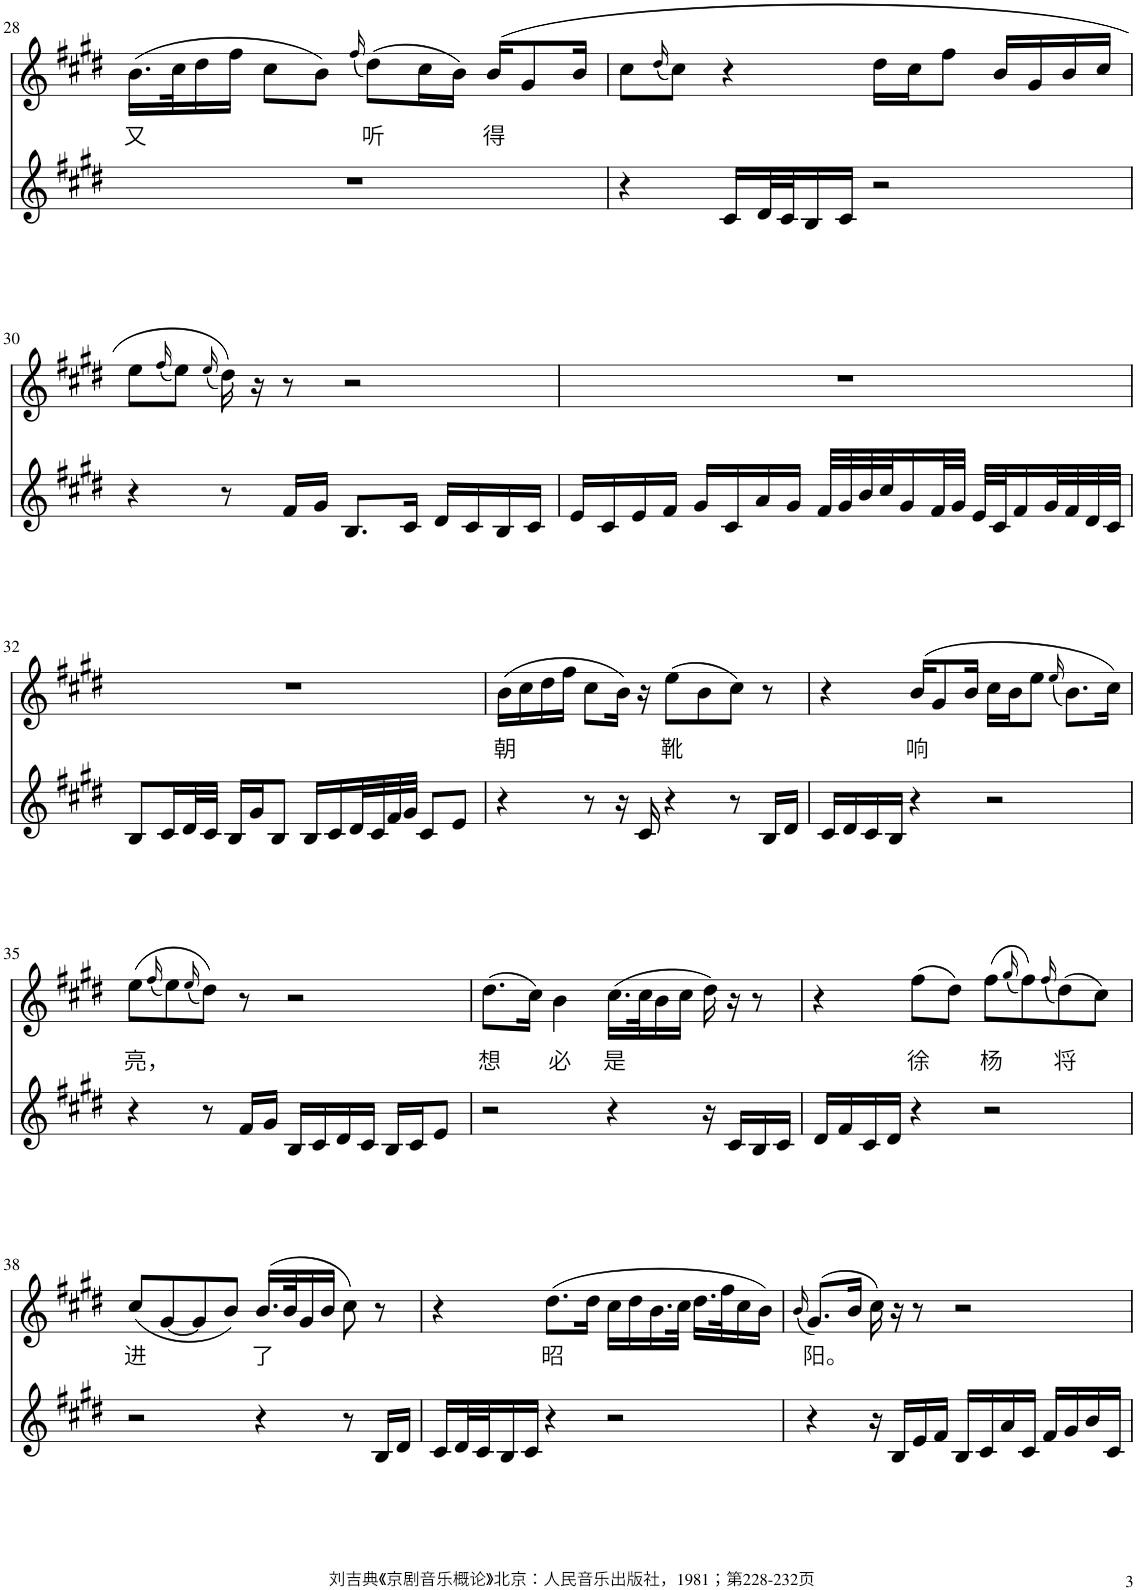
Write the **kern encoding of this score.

**kern	**kern	**text
*part2	*part1	*part1
*staff2	*staff1	*staff1
*I"Piano	*I"Piano	*
*I'Pno	*I'Pno	*
!!LO:PB:g=z
*clefG2	*clefG2	*
*k[f#c#g#d#]	*k[f#c#g#d#]	*
*M4/4	*M4/4	*
=28	=28	=28
!	!	!LO:LY:b
1r	(16.b\LL	又
.	32cc#\K	.
.	16dd#\	.
.	16ff#\JJ	.
.	8cc#\L	.
.	8b\J)	.
.	(16qff#/	.
!	!	!LO:LY:b
.	(8dd#\L)	听
.	16cc#\L	.
.	16b\JJ)	.
!	!	!LO:LY:b
.	(16b/KL	得
.	8g#/	.
.	16b/Jk	.
=29	=29	=29
4r	8cc#\L	.
.	(16qdd#/	.
.	8cc#\J)	.
16c#/LL	4r	.
32d#/L	.	.
32c#/J	.	.
16B/	.	.
16c#/JJ	.	.
2r	16dd#\LL	.
.	16cc#\J	.
.	8ff#\J	.
.	16b/LL	.
.	16g#/	.
.	16b/	.
.	16cc#/JJ	.
!!LO:LB:g=z
=30	=30	=30
4r	8ee\L	.
.	(16qff#/	.
.	8ee\J)	.
.	(16qee/	.
8r	16dd#\))	.
.	16r	.
16f#/LL	8r	.
16g#/JJ	.	.
8.B/L	2r	.
16c#/Jk	.	.
16d#/LL	.	.
16c#/	.	.
16B/	.	.
16c#/JJ	.	.
=31	=31	=31
16e/LL	1r	.
16c#/	.	.
16e/	.	.
16f#/JJ	.	.
16g#/LL	.	.
16c#/	.	.
16a/	.	.
16g#/JJ	.	.
32f#/LLL	.	.
32g#/	.	.
32b/	.	.
32cc#/J	.	.
16g#/	.	.
32f#/L	.	.
32g#/JJJ	.	.
32e/LLL	.	.
32c#/J	.	.
16f#/	.	.
32g#/L	.	.
32f#/	.	.
32d#/	.	.
32c#/JJJ	.	.
!!LO:LB:g=z
=32	=32	=32
8B/L	1r	.
16c#/L	.	.
32d#/L	.	.
32c#/JJJ	.	.
16B/LL	.	.
16g#/J	.	.
8B/J	.	.
16B/LL	.	.
16c#/	.	.
32d#/L	.	.
32c#/	.	.
32f#/	.	.
32g#/JJJ	.	.
8c#/L	.	.
8e/J	.	.
=33	=33	=33
!	!	!LO:LY:b
4r	(16b\LL	朝
.	16cc#\	.
.	16dd#\	.
.	16ff#\JJ	.
8r	8cc#\L	.
16r	16b\Jk)	.
16c#/	16r	.
!	!	!LO:LY:b
4r	(8ee\L	靴
.	8b\	.
8r	8cc#\J)	.
16B/LL	8r	.
16d#/JJ	.	.
=34	=34	=34
16c#/LL	4r	.
16d#/	.	.
16c#/	.	.
16B/JJ	.	.
!	!	!LO:LY:b
4r	(16b/KL	响
.	8g#/	.
.	16b/Jk	.
2r	16cc#\LL	.
.	16b\J	.
.	8ee\J	.
.	(16qee/	.
.	8.b\L)	.
.	16cc#\Jk)	.
!!LO:LB:g=z
=35	=35	=35
!	!	!LO:LY:b
4r	(8ee\L	亮，
.	(16qff#/	.
.	8ee\)	.
.	(16qee/	.
8r	8dd#\J))	.
16f#/LL	8r	.
16g#/JJ	.	.
16B/LL	2r	.
16c#/	.	.
16d#/	.	.
16c#/JJ	.	.
16B/LL	.	.
16c#/J	.	.
8e/J	.	.
=36	=36	=36
!	!	!LO:LY:b
2r	(8.dd#\L	想
.	16cc#\Jk)	.
!	!	!LO:LY:b
.	4b\	必
!	!	!LO:LY:b
4r	(16.cc#\LL	是
.	32cc#\K	.
.	16b\	.
.	16cc#\JJ	.
16r	16dd#\)	.
16c#/LL	16r	.
16B/	8r	.
16c#/JJ	.	.
=37	=37	=37
16d#/LL	4r	.
16f#/	.	.
16c#/	.	.
16d#/JJ	.	.
!	!	!LO:LY:b
4r	(8ff#\L	徐
.	8dd#\J)	.
!	!	!LO:LY:b
2r	(8ff#\L	杨
.	(16qgg#/	.
.	8ff#\))	.
.	(16qff#/	.
!	!	!LO:LY:b
.	(8dd#\)	将
.	8cc#\J)	.
!!LO:LB:g=z
=38	=38	=38
!	!	!LO:LY:b
2r	(8cc#/L	进
.	[8g#/	.
.	8g#/]	.
.	8b/J)	.
!	!	!LO:LY:b
4r	(16.b/LL	了
.	32b/K	.
.	16g#/	.
.	16b/JJ	.
8r	8cc#\)	.
16B/LL	8r	.
16d#/JJ	.	.
=39	=39	=39
16c#/LL	4r	.
32d#/L	.	.
32c#/J	.	.
16B/	.	.
16c#/JJ	.	.
!	!	!LO:LY:b
4r	(8.dd#\L	昭
.	16dd#\Jk	.
2r	16cc#\LL	.
.	16dd#\	.
.	16.b\	.
.	32cc#\JJk	.
.	16.dd#\LL	.
.	32ff#\K	.
.	16cc#\	.
.	16b\JJ)	.
=40	=40	=40
.	(16qb/	.
!	!	!LO:LY:b
4r	(8.g#/L)	阳。
.	16b/Jk	.
16r	16cc#\)	.
16B/LL	16r	.
16e/	8r	.
16f#/JJ	.	.
16B/LL	2r	.
16c#/	.	.
16a/	.	.
16c#/JJ	.	.
16f#/LL	.	.
16g#/	.	.
16b/	.	.
16c#/JJ	.	.
=	=	=
*-	*-	*-
